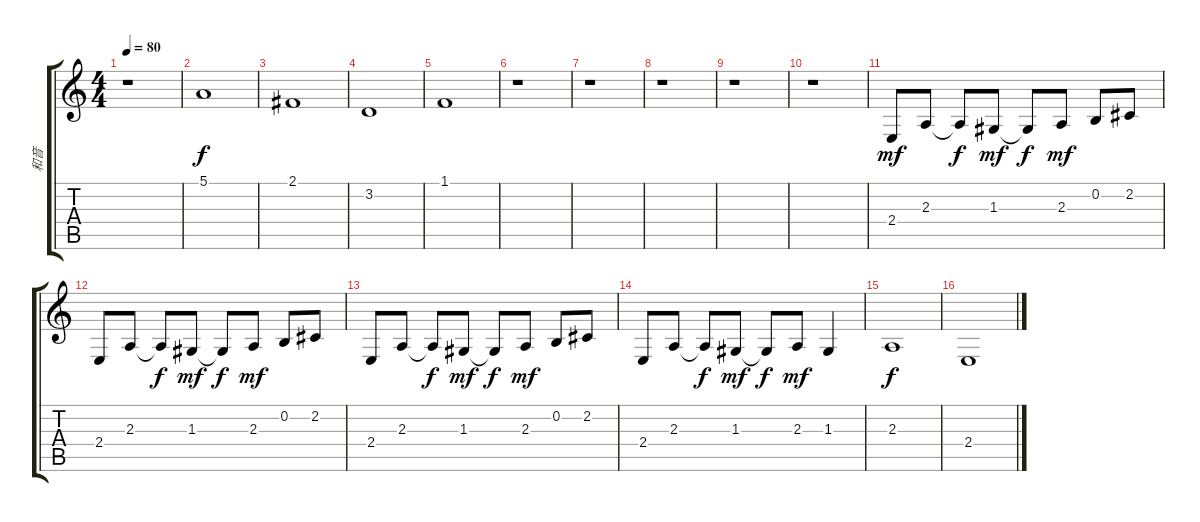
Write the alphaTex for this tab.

\track ("和音" "和音") {instrument choiraahs}
\staff {score tabs}
\tuning (E4 B3 G3 D3 A2 E2) {hide}
\ts (4 4)
\tempo 80
\clef g2
\ks c
r.1{dy f instrument choiraahs} |
5.1.1 |
2.1.1 |
3.2.1 |
1.1.1 |
r.1 |
r.1 |
r.1 |
r.1 |
r.1 |
2.4.8{dy mf volume 12 instrument churchorgan} 2.3.8 2.3{t}.8{dy f} 1.3.8{dy mf} 1.3{t}.8{dy f} 2.3.8{dy mf} 0.2.8 2.2.8 |
2.4.8 2.3.8 2.3{t}.8{dy f} 1.3.8{dy mf} 1.3{t}.8{dy f} 2.3.8{dy mf} 0.2.8 2.2.8 |
2.4.8 2.3.8 2.3{t}.8{dy f} 1.3.8{dy mf} 1.3{t}.8{dy f} 2.3.8{dy mf} 0.2.8 2.2.8 |
2.4.8 2.3.8 2.3{t}.8{dy f} 1.3.8{dy mf} 1.3{t}.8{dy f} 2.3.8{dy mf} 1.3.4 |
2.3.1{dy f volume 10 instrument choiraahs} |
2.4.1
